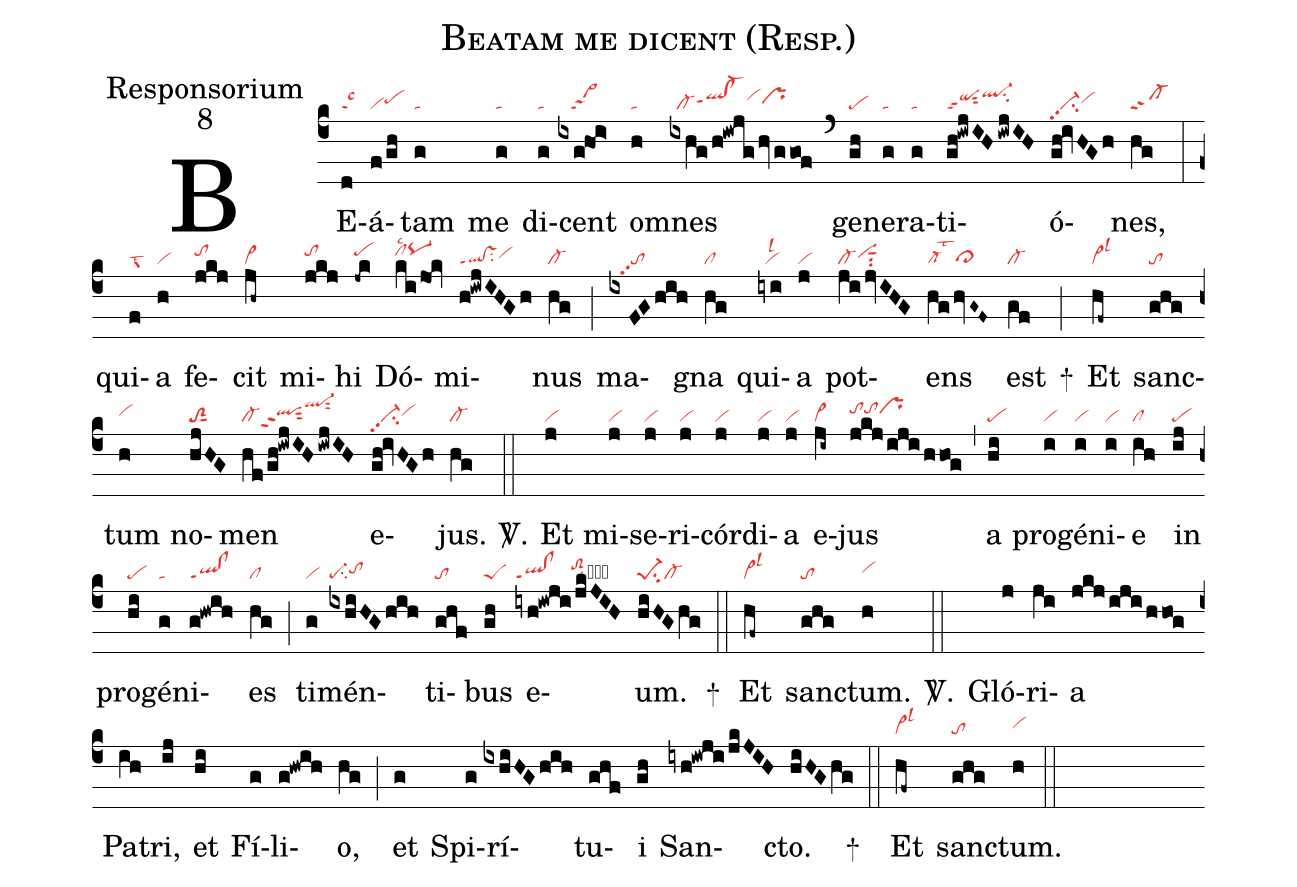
name:Beatam me dicent (Resp.);
office-part:Responsorium;
mode:8;
nabc-lines:1;
%%
(c4)
BE(d|talsc3)á(f/gh|vipehh)tam(g|ta) me(g|ta) di(g|ta)cent(ixg!ho!i>|///sa>2) om(h|ta)nes(ixhg/h!iwjg/hvggof|//cl-qlhh!cl-hhppt1vihiprhh) (`)
ge(gh|pe)ne(g|ta)ra(g|ta)ti(gh!iwjIH/iwjIH|qippt2sut2ql-hjsu2)ó(gh!ivHGh|vi-pp2su2vihh)nes,(hg|cl-ppt2) (:)
qui(f|grlst2)a(h|vi) fe(jkj|tohi)cit(jh~|vi>) mi(jkj|tohi)hi(-jk|pehi) Dó(kijok|clhilsc2pq-hi)mi(h!iwjIHGh|ql!vsppt1su2vihh)nus(hg|cl-) (;)
ma(ixFGhih|///topp2)gna(hg|cl) qui(iyi|//vilsl2)a(j|vi) pot(ji/jvIHG|cl-vihhsut1su2)ens(hg/hvG~F~|cl-lst2cl>hg) est(gf|cl-) +(;)
Et(hf~|vi>lsl3) sanc(ghg|to)tum(h|vihh) no(hjHG|toS2sut1)men(hf/gh!iwjIH/iwjIH|cl-qlhhppt2sut2ql-hksut2) e(gh!ivHGh|vi-pp2su2vihh)jus.(hg|cl-) <sp>V/</sp>.(::)
Et(j|vi) mi(j|vi)se(j|vi)ri(j|vi)cór(j|vi)di(j|vi)a(j|vi) e(ji~|vi>)jus(jkj/iji/hhog|tohitohiprhi) (,)
a(hi|pe) pro(i|vi)gé(i|vi)ni(i|vi)e(ih|cl) in(ij|pe) pro(hi|pe)gé(g|ta)ni(g!hwih|ql!clppt1)es(hg|cl) (;)
ti(g|vi)mén(ixhiHGhih|pe-su2tohh)ti(ghf|to)bus(gh|peS) e(iyh!iwji/jkJIH|ql!clppt1///toS2hisu2hh)um.(hiHGhg|pe-1su2cl-) +(::)
Et(hf~|vi>lsl3) sanc(ghg|to)tum.(h|vihh) <sp>V/</sp>.(::)
Gló(j)ri(ji)a(jkj/iji/hhog) Pa(ih)tri,(ij) et(hi) Fí(g)li(g!hwih)o,(hg) (;)
et(g) Spi(g)rí(ixhiHG/hih)tu(ghf)i(gh) San(iyh!iwji/jkJIH)cto.(hiHGhg) +(::)
Et(hf~|vi>lsl3) sanc(ghg|to)tum.(h|vihh) (::)
